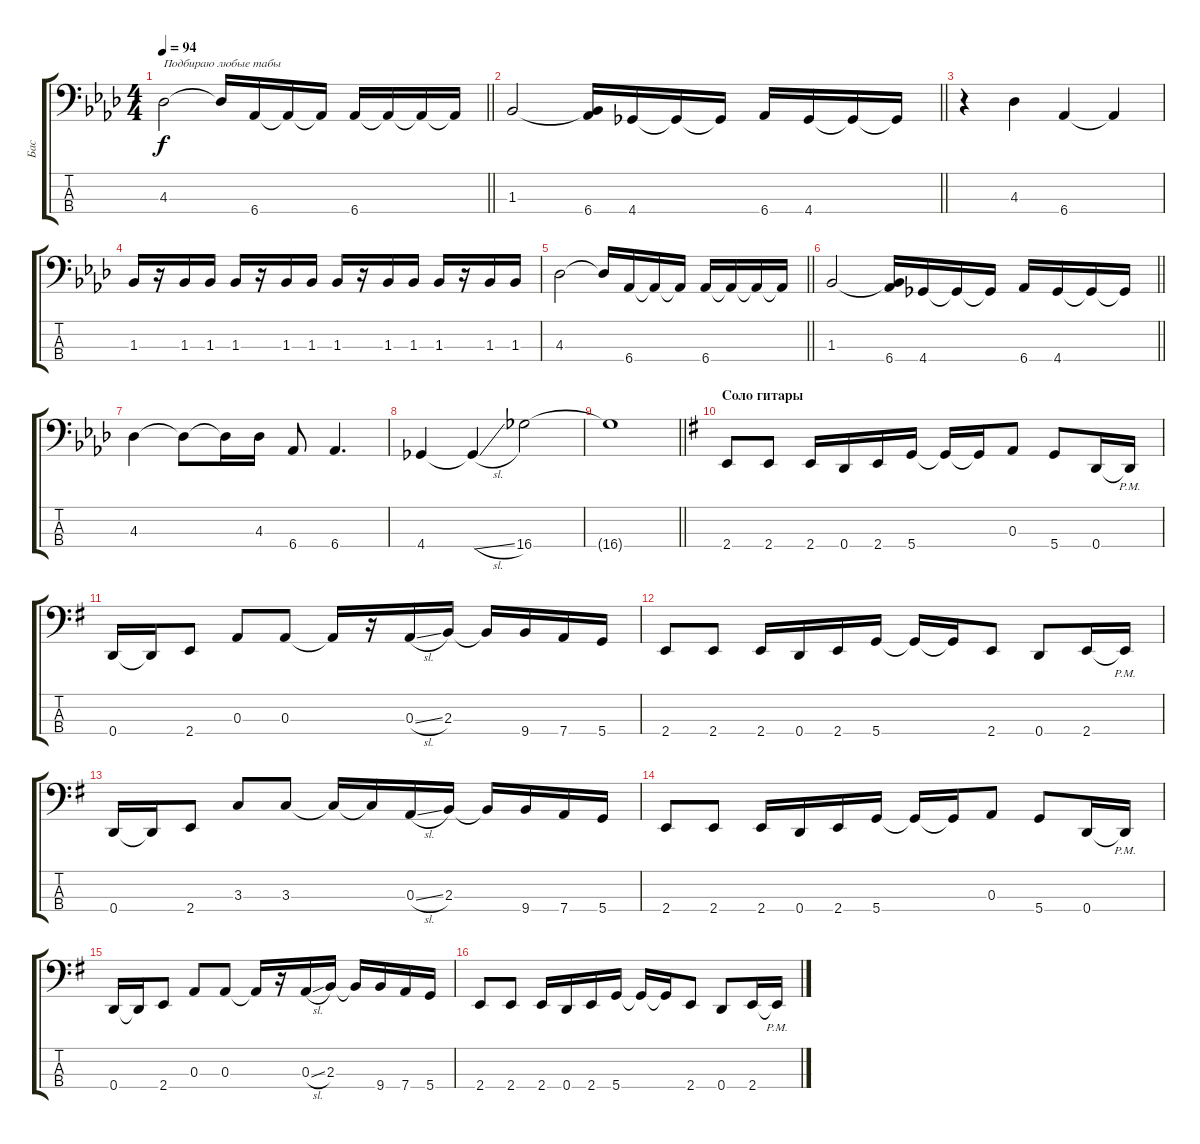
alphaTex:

\track ("Бас" "Бас") {instrument electricbassfinger}
\staff {score tabs}
\tuning (G2 D2 A1 D1) {hide}
\ts (4 4)
\section ("" "")
\tempo 94
\clef f4
\barLineRight lightlight
\ks fminor
4.3.2{txt "Подбираю любые табы" dy f} 4.3{t}.16 6.4.16 6.4{t}.16 6.4{t}.16 6.4.16 6.4{t}.16 6.4{t}.16 6.4{t}.16 |
\barLineRight lightlight
1.3.2 (1.3{t} 6.4).16 4.4.16 4.4{t}.16 4.4{t}.16 6.4.16 4.4.16 4.4{t}.16 4.4{t}.16 |
r.4 4.3.4 6.4.4 6.4{t}.4 |
1.3.16 r.16 1.3.16 1.3.16 1.3.16 r.16 1.3.16 1.3.16 1.3.16 r.16 1.3.16 1.3.16 1.3.16 r.16 1.3.16 1.3.16 |
\barLineRight lightlight
4.3.2 4.3{t}.16 6.4.16 6.4{t}.16 6.4{t}.16 6.4.16 6.4{t}.16 6.4{t}.16 6.4{t}.16 |
\barLineRight lightlight
1.3.2 (1.3{t} 6.4).16 4.4.16 4.4{t}.16 4.4{t}.16 6.4.16 4.4.16 4.4{t}.16 4.4{t}.16 |
4.3.4 4.3{t}.8 4.3{t}.16 4.3.16 6.4.8 6.4.4{d} |
4.4.4 4.4{sl t}.4 16.4.2 |
\barLineRight lightlight
16.4{t}.1 |
\section ("" "Соло гитары")
\ks eminor
2.4.8 2.4.8 2.4.16 0.4.16 2.4.16 5.4.16 5.4{t}.16 5.4{t}.16 0.3.8 5.4.8 0.4.16 0.4{pm t}.16 |
0.4.16 0.4{t}.16 2.4.8 0.3.8 0.3.8 0.3{t}.16 r.16 0.3{sl}.16 2.3.16 2.3{t}.16 9.4.16 7.4.16 5.4.16 |
2.4.8 2.4.8 2.4.16 0.4.16 2.4.16 5.4.16 5.4{t}.16 5.4{t}.16 2.4.8 0.4.8 2.4.16 2.4{pm t}.16 |
0.4.16 0.4{t}.16 2.4.8 3.3.8 3.3.8 3.3{t}.16 3.3{t}.16 0.3{sl}.16 2.3.16 2.3{t}.16 9.4.16 7.4.16 5.4.16 |
2.4.8 2.4.8 2.4.16 0.4.16 2.4.16 5.4.16 5.4{t}.16 5.4{t}.16 0.3.8 5.4.8 0.4.16 0.4{pm t}.16 |
0.4.16 0.4{t}.16 2.4.8 0.3.8 0.3.8 0.3{t}.16 r.16 0.3{sl}.16 2.3.16 2.3{t}.16 9.4.16 7.4.16 5.4.16 |
2.4.8 2.4.8 2.4.16 0.4.16 2.4.16 5.4.16 5.4{t}.16 5.4{t}.16 2.4.8 0.4.8 2.4.16 2.4{pm t}.16
